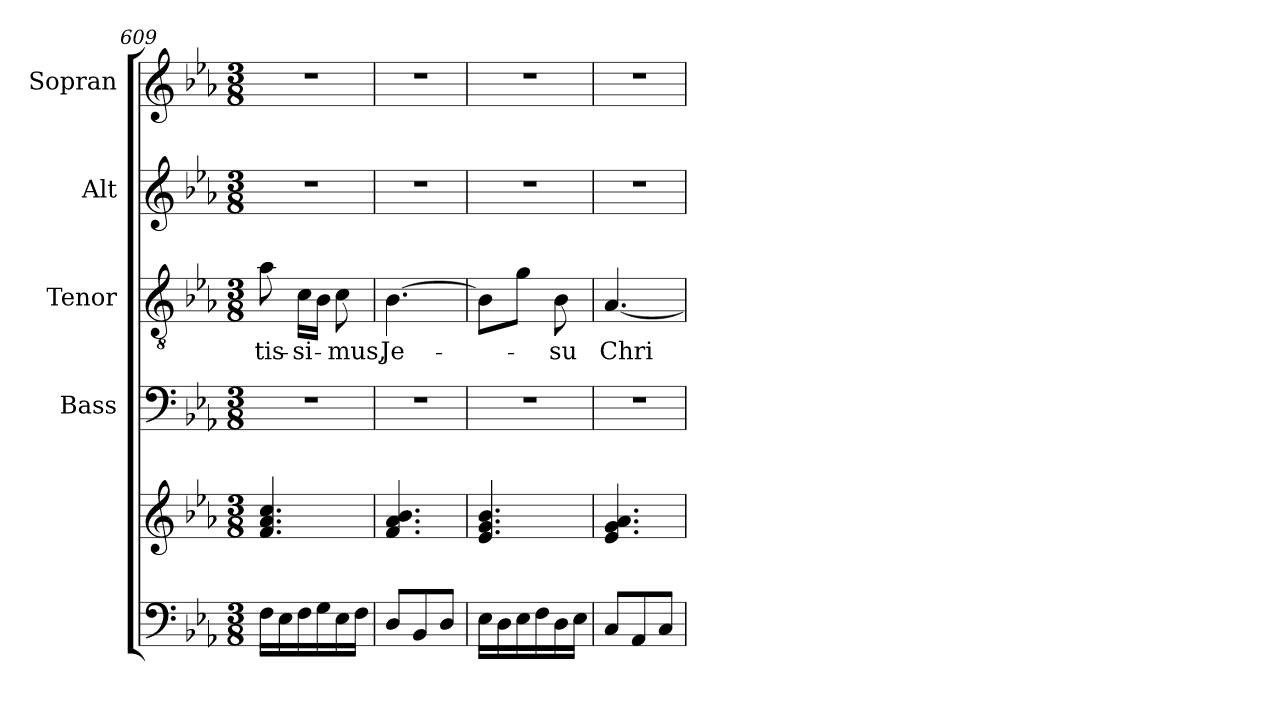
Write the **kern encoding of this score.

**kern	**kern	**kern	**kern	**text	**kern	**kern
*part5	*part5	*part4	*part3	*part3	*part2	*part1
*staff6	*staff5	*staff4	*staff3	*staff3	*staff2	*staff1
*	*	*I"Bass	*I"Tenor	*	*I"Alt	*I"Sopran
*	*	*I'B.	*I'T.	*	*I'A.	*I'S.
*clefF4	*clefG2	*clefF4	*clefGv2	*	*clefG2	*clefG2
*k[b-e-a-]	*k[b-e-a-]	*k[b-e-a-]	*k[b-e-a-]	*	*k[b-e-a-]	*k[b-e-a-]
*E-:	*E-:	*E-:	*E-:	*	*E-:	*E-:
*M3/8	*M3/8	*M3/8	*M3/8	*	*M3/8	*M3/8
=609	=609	=609	=609	=609	=609	=609
!	!	!	!	!LO:LY:b	!	!
16F\LL	4.f/ 4.a-/ 4.cc/	4.r	8a-\	-tis-	4.r	4.r
16E-\	.	.	.	.	.	.
!	!	!	!	!LO:LY:b	!	!
16F\	.	.	16c\LL	-si-	.	.
16G\	.	.	16B-\JJ	.	.	.
!	!	!	!	!LO:LY:b	!	!
16E-\	.	.	8c\	-mus,	.	.
16F\JJ	.	.	.	.	.	.
=610	=610	=610	=610	=610	=610	=610
!	!	!	!	!LO:LY:b	!	!
8D/L	4.f/ 4.a-/ 4.b-/	4.r	[4.B-\	Je-	4.r	4.r
8BB-/	.	.	.	.	.	.
8D/J	.	.	.	.	.	.
!!LO:LB:g=z
=611	=611	=611	=611	=611	=611	=611
16E-\LL	4.e-/ 4.g/ 4.b-/	4.r	8B-\L]	.	4.r	4.r
16D\	.	.	.	.	.	.
16E-\	.	.	8g\J	.	.	.
16F\	.	.	.	.	.	.
!	!	!	!	!LO:LY:b	!	!
16D\	.	.	8B-\	-su	.	.
16E-\JJ	.	.	.	.	.	.
=612	=612	=612	=612	=612	=612	=612
!	!	!	!	!LO:LY:b	!	!
8C/L	4.e-/ 4.g/ 4.a-/	4.r	[4.A-/	Chri-	4.r	4.r
8AA-/	.	.	.	.	.	.
8C/J	.	.	.	.	.	.
=	=	=	=	=	=	=
*-	*-	*-	*-	*-	*-	*-
